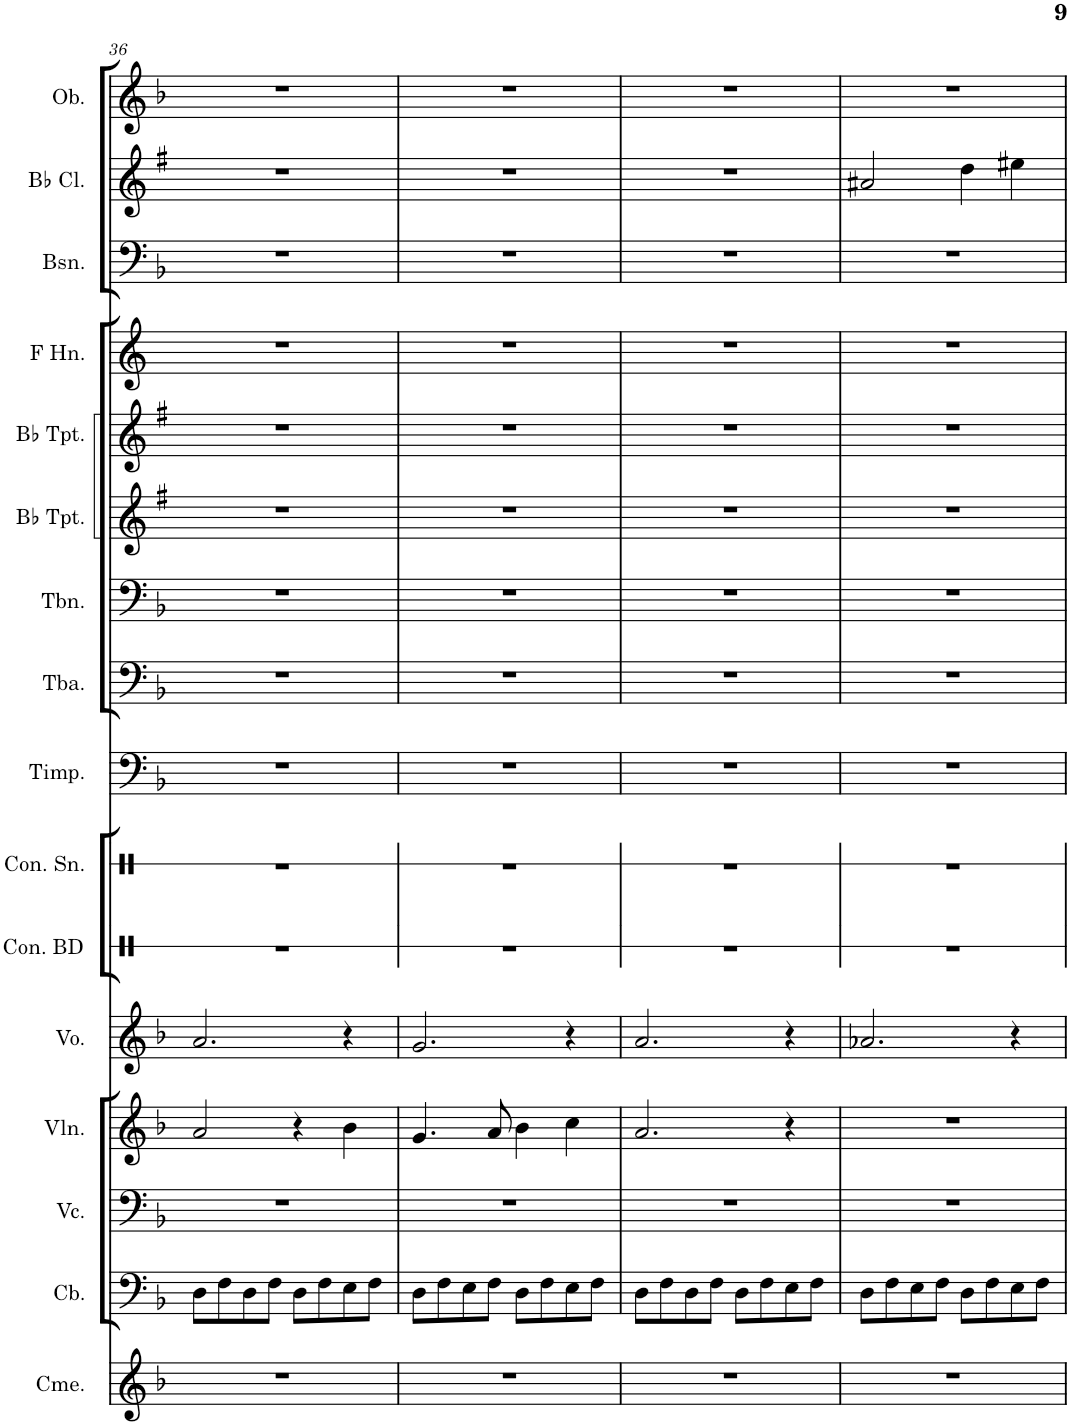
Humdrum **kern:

**kern	**kern	**kern	**kern	**kern	**kern	**kern	**kern	**kern	**kern	**kern	**kern	**kern	**kern	**kern	**kern
*part16	*part15	*part14	*part13	*part12	*part11	*part10	*part9	*part8	*part7	*part6	*part5	*part4	*part3	*part2	*part1
*staff16	*staff15	*staff14	*staff13	*staff12	*staff11	*staff10	*staff9	*staff8	*staff7	*staff6	*staff5	*staff4	*staff3	*staff2	*staff1
*I"Chimes	*I"Contrabass	*I"Violoncello	*I"Violin	*I"Voice	*I"Concert Bass Drum	*I"Concert Snare Drum	*I"Timpani	*I"Tuba	*I"Trombone	*I"Bb Trumpet	*I"Bb Trumpet	*I"Horn in F	*I"Bassoon	*I"Bb Clarinet	*I"Oboe
*I'Cme.	*I'Cb.	*I'Vc.	*I'Vln.	*I'Vo.	*I'Con. BD	*I'Con. Sn.	*I'Timp.	*I'Tba.	*I'Tbn.	*I'Bb Tpt.	*I'Bb Tpt.	*	*I'Bsn.	*I'Bb Cl.	*I'Ob.
!!LO:PB:g=z
*clefG2	*clefF4	*clefF4	*clefG2	*clefG2	*clefX	*clefX	*clefF4	*clefF4	*clefF4	*clefG2	*clefG2	*clefG2	*clefF4	*clefG2	*clefG2
*	*Trd7c12	*	*	*	*	*	*	*	*	*Trd1c2	*Trd1c2	*Trd4c7	*	*Trd1c2	*
*k[b-]	*k[b-]	*k[b-]	*k[b-]	*k[b-]	*k[]	*k[]	*k[b-]	*k[b-]	*k[b-]	*k[f#]	*k[f#]	*k[]	*k[b-]	*k[f#]	*k[b-]
*M4/4	*M4/4	*M4/4	*M4/4	*M4/4	*M4/4	*M4/4	*M4/4	*M4/4	*M4/4	*M4/4	*M4/4	*M4/4	*M4/4	*M4/4	*M4/4
=36	=36	=36	=36	=36	=36	=36	=36	=36	=36	=36	=36	=36	=36	=36	=36
1r	8D\L	1r	2a/	2.a/	1r	1r	1r	1r	1r	1r	1r	1r	1r	1r	1r
.	8F\	.	.	.	.	.	.	.	.	.	.	.	.	.	.
.	8D\	.	.	.	.	.	.	.	.	.	.	.	.	.	.
.	8F\J	.	.	.	.	.	.	.	.	.	.	.	.	.	.
.	8D\L	.	4r	.	.	.	.	.	.	.	.	.	.	.	.
.	8F\	.	.	.	.	.	.	.	.	.	.	.	.	.	.
.	8E\	.	4b-\	4r	.	.	.	.	.	.	.	.	.	.	.
.	8F\J	.	.	.	.	.	.	.	.	.	.	.	.	.	.
=37	=37	=37	=37	=37	=37	=37	=37	=37	=37	=37	=37	=37	=37	=37	=37
1r	8D\L	1r	4.g/	2.g/	1r	1r	1r	1r	1r	1r	1r	1r	1r	1r	1r
.	8F\	.	.	.	.	.	.	.	.	.	.	.	.	.	.
.	8E\	.	.	.	.	.	.	.	.	.	.	.	.	.	.
.	8F\J	.	8a/	.	.	.	.	.	.	.	.	.	.	.	.
.	8D\L	.	4b-\	.	.	.	.	.	.	.	.	.	.	.	.
.	8F\	.	.	.	.	.	.	.	.	.	.	.	.	.	.
.	8E\	.	4cc\	4r	.	.	.	.	.	.	.	.	.	.	.
.	8F\J	.	.	.	.	.	.	.	.	.	.	.	.	.	.
=38	=38	=38	=38	=38	=38	=38	=38	=38	=38	=38	=38	=38	=38	=38	=38
1r	8D\L	1r	2.a/	2.a/	1r	1r	1r	1r	1r	1r	1r	1r	1r	1r	1r
.	8F\	.	.	.	.	.	.	.	.	.	.	.	.	.	.
.	8D\	.	.	.	.	.	.	.	.	.	.	.	.	.	.
.	8F\J	.	.	.	.	.	.	.	.	.	.	.	.	.	.
.	8D\L	.	.	.	.	.	.	.	.	.	.	.	.	.	.
.	8F\	.	.	.	.	.	.	.	.	.	.	.	.	.	.
.	8E\	.	4r	4r	.	.	.	.	.	.	.	.	.	.	.
.	8F\J	.	.	.	.	.	.	.	.	.	.	.	.	.	.
=39	=39	=39	=39	=39	=39	=39	=39	=39	=39	=39	=39	=39	=39	=39	=39
1r	8D\L	1r	1r	2.a-X/	1r	1r	1r	1r	1r	1r	1r	1r	1r	2a#X/	1r
.	8F\	.	.	.	.	.	.	.	.	.	.	.	.	.	.
.	8E\	.	.	.	.	.	.	.	.	.	.	.	.	.	.
.	8F\J	.	.	.	.	.	.	.	.	.	.	.	.	.	.
.	8D\L	.	.	.	.	.	.	.	.	.	.	.	.	4dd\	.
.	8F\	.	.	.	.	.	.	.	.	.	.	.	.	.	.
.	8E\	.	.	4r	.	.	.	.	.	.	.	.	.	4ee#X\	.
.	8F\J	.	.	.	.	.	.	.	.	.	.	.	.	.	.
=	=	=	=	=	=	=	=	=	=	=	=	=	=	=	=
*-	*-	*-	*-	*-	*-	*-	*-	*-	*-	*-	*-	*-	*-	*-	*-
